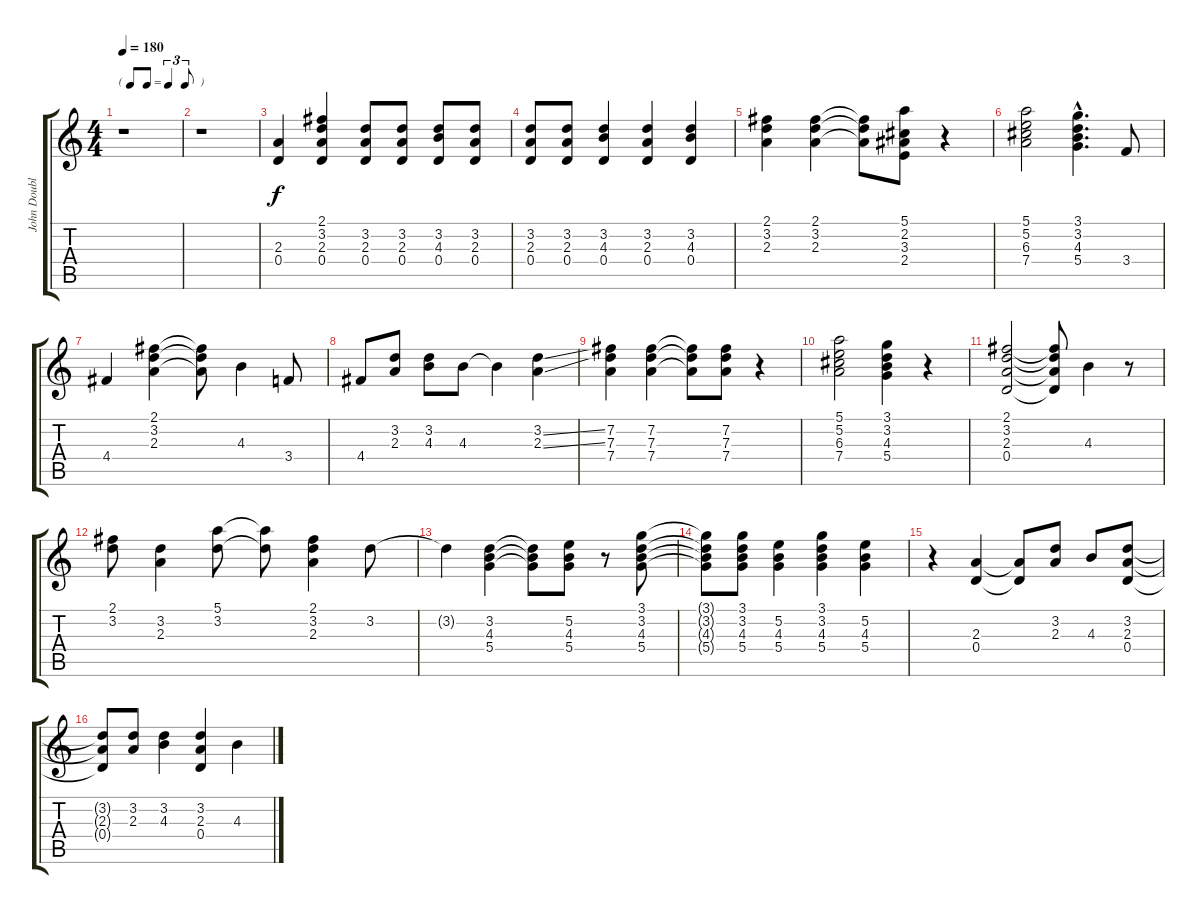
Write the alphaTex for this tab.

\track ("John Doubled" "John Doubl") {instrument electricguitarjazz}
\staff {score tabs}
\tuning (E4 B3 G3 D3 A2 E2) {hide}
\ts (4 4)
\tf triplet8th
\tempo 180
\clef g2
\ks c
r.1{dy f} |
r.1 |
(2.3 0.4).4 (2.1 3.2 2.3 0.4).4 (3.2 2.3 0.4).8 (3.2 2.3 0.4).8 (3.2 4.3 0.4).8 (3.2 2.3 0.4).8 |
(3.2 2.3 0.4).8 (3.2 2.3 0.4).8 (3.2 4.3 0.4).4 (3.2 2.3 0.4).4 (3.2 4.3 0.4).4 |
(2.1 3.2 2.3).4 (2.1 3.2 2.3).4 (2.1{t} 3.2{t} 2.3{t}).8 (5.1 2.2 3.3 2.4).8 r.4 |
(5.1 5.2 6.3 7.4).2 (3.1{hac} 3.2{hac} 4.3{hac} 5.4{hac}).4{d} 3.4.8 |
4.4.4 (2.1 3.2 2.3).4 (2.1{t} 3.2{t} 2.3{t}).8 4.3.4 3.4.8 |
4.4.8 (3.2 2.3).8 (3.2 4.3).8 4.3.8 4.3{t}.4 (3.2{ss} 2.3{ss}).4 |
(7.2 7.3 7.4).4 (7.2 7.3 7.4).4 (7.2{t} 7.3{t} 7.4{t}).8 (7.2 7.3 7.4).8 r.4 |
(5.1 5.2 6.3 7.4).2 (3.1 3.2 4.3 5.4).4 r.4 |
(2.1 3.2 2.3 0.4).2 (2.1{t} 3.2{t} 2.3{t} 0.4{t}).8 4.3.4 r.8 |
(2.1 3.2).8 (3.2 2.3).4 (5.1 3.2).8 (5.1{t} 3.2{t}).8 (2.1 3.2 2.3).4 3.2.8 |
3.2{t}.4 (3.2 4.3 5.4).4 (3.2{t} 4.3{t} 5.4{t}).8 (5.2 4.3 5.4).8 r.8 (3.1 3.2 4.3 5.4).8 |
(3.1{t} 3.2{t} 4.3{t} 5.4{t}).8 (3.1 3.2 4.3 5.4).8 (5.2 4.3 5.4).4 (3.1 3.2 4.3 5.4).4 (5.2 4.3 5.4).4 |
r.4 (2.3 0.4).4 (2.3{t} 0.4{t}).8 (3.2 2.3).8 4.3.8 (3.2 2.3 0.4).8 |
(3.2{t} 2.3{t} 0.4{t}).8 (3.2 2.3).8 (3.2 4.3).4 (3.2 2.3 0.4).4 4.3.4
